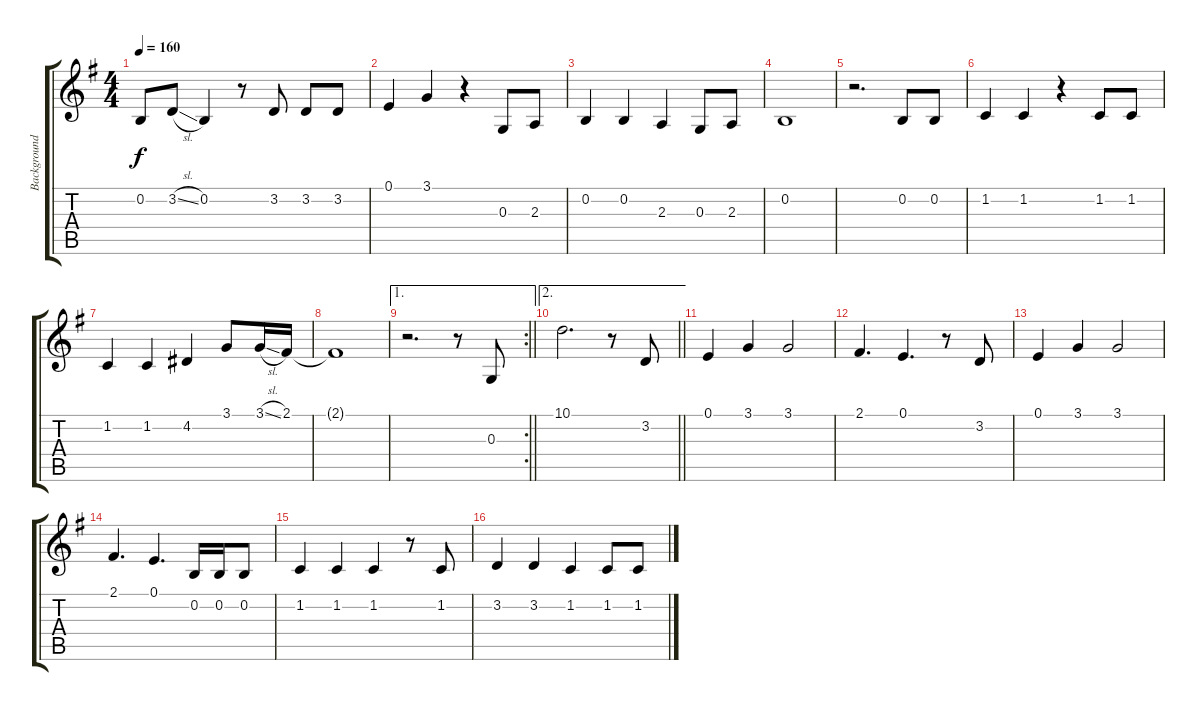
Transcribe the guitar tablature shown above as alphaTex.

\track ("Background Vocal" "Background") {instrument choiraahs}
\staff {score tabs}
\tuning (E4 B3 G3 D3 A2 E2) {hide}
\ts (4 4)
\tempo 160
\clef g2
\ks g
0.2.8{dy f} 3.2{sl}.8 0.2.4 r.8 3.2.8 3.2.8 3.2.8 |
0.1.4 3.1.4 r.4 0.3.8 2.3.8 |
0.2.4 0.2.4 2.3.4 0.3.8 2.3.8 |
0.2.1 |
r.2{d} 0.2.8 0.2.8 |
1.2.4 1.2.4 r.4 1.2.8 1.2.8 |
1.2.4 1.2.4 4.2.4 3.1.8 3.1{sl}.16 2.1.16 |
2.1{t}.1 |
\ae 1
\rc 2
\barLineRight lightlight
r.2{d} r.8 0.3.8 |
\ae 2
\barLineRight lightlight
10.1.2{d} r.8 3.2.8 |
0.1.4 3.1.4 3.1.2 |
2.1.4{d} 0.1.4{d} r.8 3.2.8 |
0.1.4 3.1.4 3.1.2 |
2.1.4{d} 0.1.4{d} 0.2.16 0.2.16 0.2.8 |
1.2.4 1.2.4 1.2.4 r.8 1.2.8 |
3.2.4 3.2.4 1.2.4 1.2.8 1.2.8
